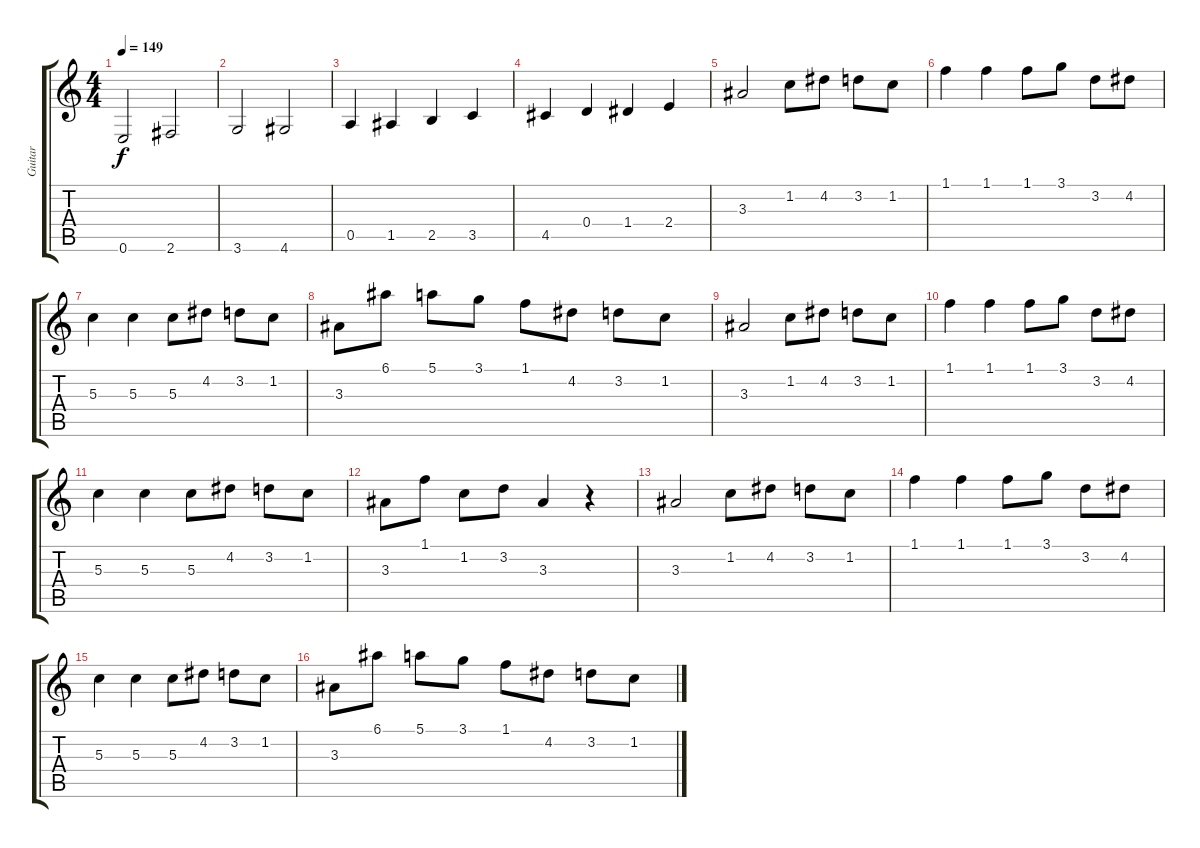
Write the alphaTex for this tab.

\track ("Guitar" "Guitar") {instrument acousticguitarnylon}
\staff {score tabs}
\tuning (E4 B3 G3 D3 A2 E2) {hide}
\ts (4 4)
\tempo 149
\clef g2
\ks c
0.6.2{dy f} 2.6.2 |
3.6.2 4.6.2 |
0.5.4 1.5.4 2.5.4 3.5.4 |
4.5.4 0.4.4 1.4.4 2.4.4 |
3.3.2 1.2.8 4.2.8 3.2.8 1.2.8 |
1.1.4 1.1.4 1.1.8 3.1.8 3.2.8 4.2.8 |
5.3.4 5.3.4 5.3.8 4.2.8 3.2.8 1.2.8 |
3.3.8 6.1.8 5.1.8 3.1.8 1.1.8 4.2.8 3.2.8 1.2.8 |
3.3.2 1.2.8 4.2.8 3.2.8 1.2.8 |
1.1.4 1.1.4 1.1.8 3.1.8 3.2.8 4.2.8 |
5.3.4 5.3.4 5.3.8 4.2.8 3.2.8 1.2.8 |
3.3.8 1.1.8 1.2.8 3.2.8 3.3.4 r.4 |
3.3.2 1.2.8 4.2.8 3.2.8 1.2.8 |
1.1.4 1.1.4 1.1.8 3.1.8 3.2.8 4.2.8 |
5.3.4 5.3.4 5.3.8 4.2.8 3.2.8 1.2.8 |
3.3.8 6.1.8 5.1.8 3.1.8 1.1.8 4.2.8 3.2.8 1.2.8
